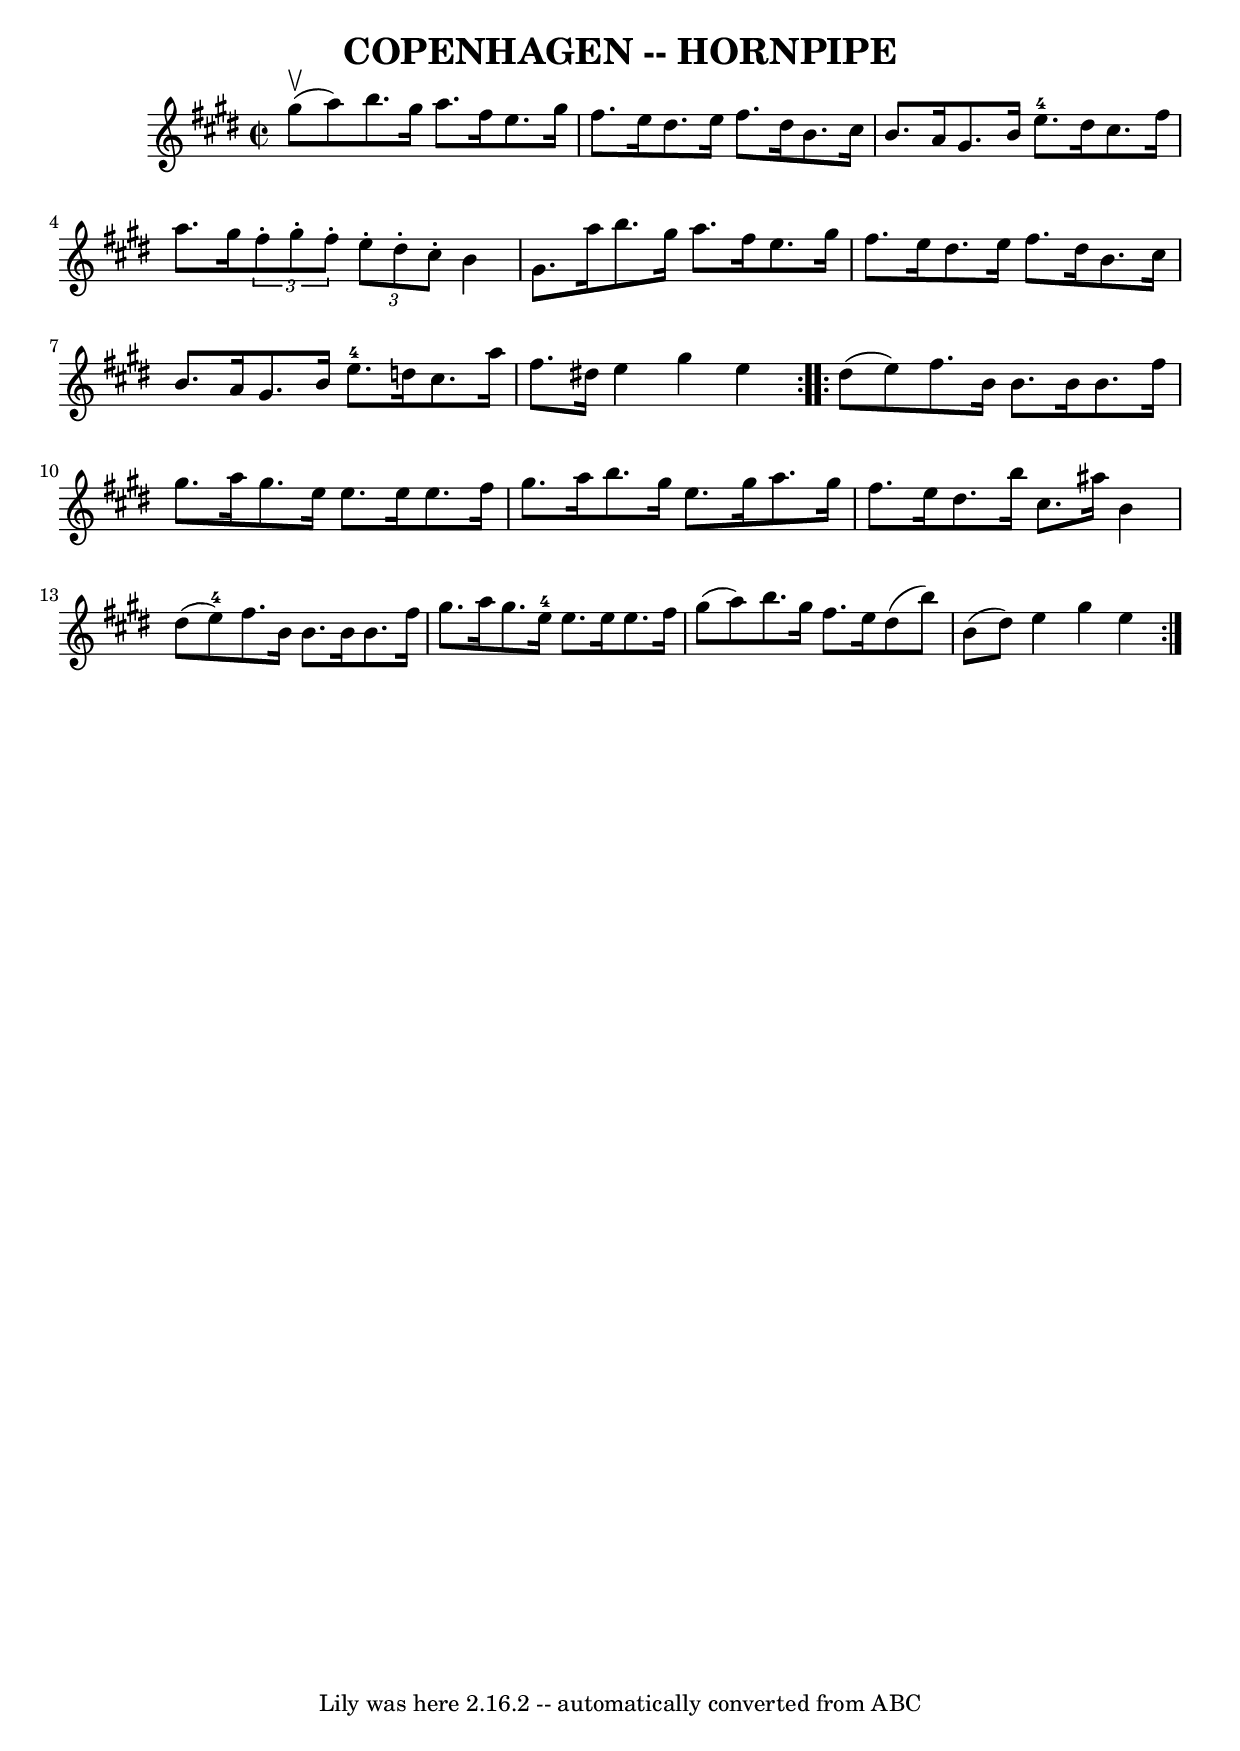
\version "2.16.2"
\include "Mammoth.ily"
\header {
  %% book = "Ryan's Mammoth Collection of Fiddle Tunes"
  crossRefNumber = "1"
  footnotes = "\\\\\\\\(Can be used as a Clog.)"
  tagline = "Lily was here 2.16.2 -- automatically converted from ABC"
  title = "COPENHAGEN -- HORNPIPE"

}
voicedefault =  {



  \repeat volta 2 {

    \override Staff.TimeSignature #'style = #'C
    \time 2/2 
    \key e \major
    gis''8 (^\upbow a''8)       |
    b''8.  
    gis''16 a''8. fis''16 e''8. gis''16 fis''8. e''16     |
    dis''8. e''16 fis''8. dis''16 b'8. cis''16 b'8.    
    a'16    |
    gis'8. b'16 e''8.-4 dis''16    |
    cis''8. 
    fis''16 a''8. gis''16    |
    \times 2/3 { fis''8-. gis''8 
		-. fis''8-. 
	       }   \times 2/3 { e''8-. dis''8-. cis''8-. 
			      } b'4    
    gis'8. a''16    | |
    b''8. gis''16 a''8. fis''16 
    e''8. gis''16 fis''8. e''16    |
    dis''8. e''16    
    fis''8. dis''16 b'8. cis''16 b'8. a'16    |
    gis'8.    
    b'16 e''8.-4 d''16 cis''8. a''16 fis''8. dis''!16     |
    e''4 gis''4 e''4    
  }     
  \repeat volta 2 {
    dis''8 (e''8)       |
    fis''8. b'16 b'8. b'16 b'8. fis''16    
    gis''8. a''16    |
    gis''8. e''16 e''8. e''16 e''8.    
    fis''16 gis''8. a''16    |
    b''8. gis''16 e''8. gis''16  
    a''8. gis''16 fis''8. e''16    |
    dis''8. b''16    
    cis''8. ais''16 b'4 dis''8 (e''8-4)   | |
    
    fis''8. b'16 b'8. b'16 b'8. fis''16 gis''8. a''16     |
    gis''8. e''16-4 e''8. e''16 e''8. fis''16 gis''8 (a''8)   |
    b''8. gis''16 fis''8. e''16 dis''8 (
    b''8) b'8 (dis''8)   |
    e''4 gis''4 e''4    
  }   

}

\score{
  <<

    \context Staff="default"
    {
      \voicedefault 
      
    }

  >>
  \layout {
    
  }
  \midi {
  }

}
